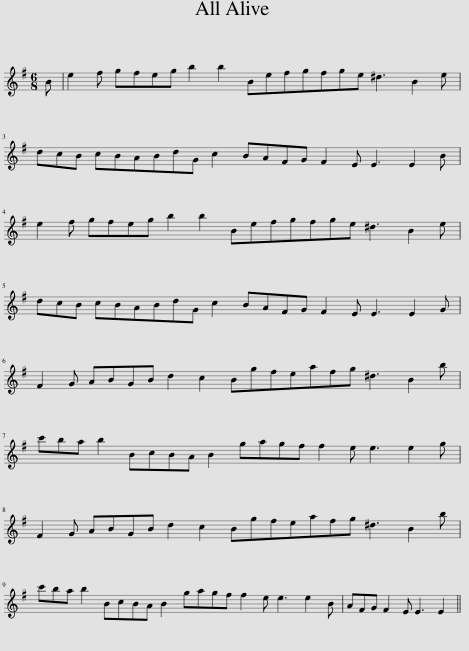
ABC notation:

X:1
L:1/8
M:6/8
I:linebreak $
K:Emin
V:1 treble
V:1
 B | e2 f gfeg b2 b2 Befgfge ^d3 B2 e |$ dcB cBABdG c2 BAFG F2 E E3 E2 B |$ e2 f gfeg b2 b2 Befgfge ^d3 B2 e |$ dcB cBABdG c2 BAFG F2 E E3 E2 G |$ %5
 F2 G ABGB d2 c2 Bgfeafg ^d3 B2 b |$ c'ba b2 BcBA B2 gagf f2 e e3 e2 g |$ F2 G ABGB d2 c2 Bgfeafg ^d3 B2 b |$ c'ba b2 BcBA B2 gagf f2 e e3 e2 B | AFG F2 E E3 E2 || %10
